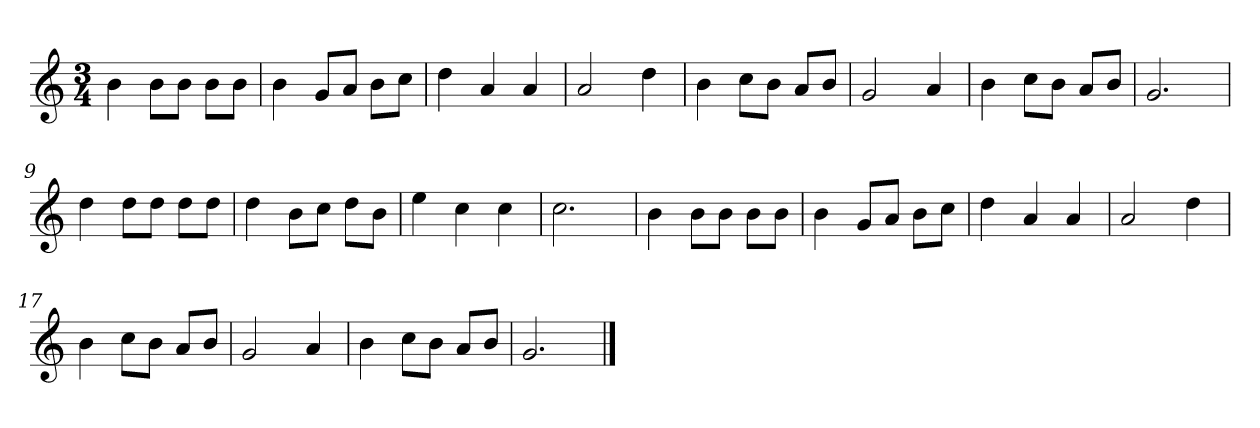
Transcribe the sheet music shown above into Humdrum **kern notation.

**kern
*part1
*staff1
*k[]
*M3/4
*MM120
=1
4b
8bL
8bJ
8bL
8bJ
=2
4b
8gL
8aJ
8bL
8ccJ
=3
4dd
4a
4a
=4
2a
4dd
=5
4b
8ccL
8bJ
8aL
8bJ
=6
2g
4a
=7
4b
8ccL
8bJ
8aL
8bJ
=8
2.g
=9
4dd
8ddL
8ddJ
8ddL
8ddJ
=10
4dd
8bL
8ccJ
8ddL
8bJ
=11
4ee
4cc
4cc
=12
2.cc
=13
4b
8bL
8bJ
8bL
8bJ
=14
4b
8gL
8aJ
8bL
8ccJ
=15
4dd
4a
4a
=16
2a
4dd
=17
4b
8ccL
8bJ
8aL
8bJ
=18
2g
4a
=19
4b
8ccL
8bJ
8aL
8bJ
=20
2.g
==
*-
